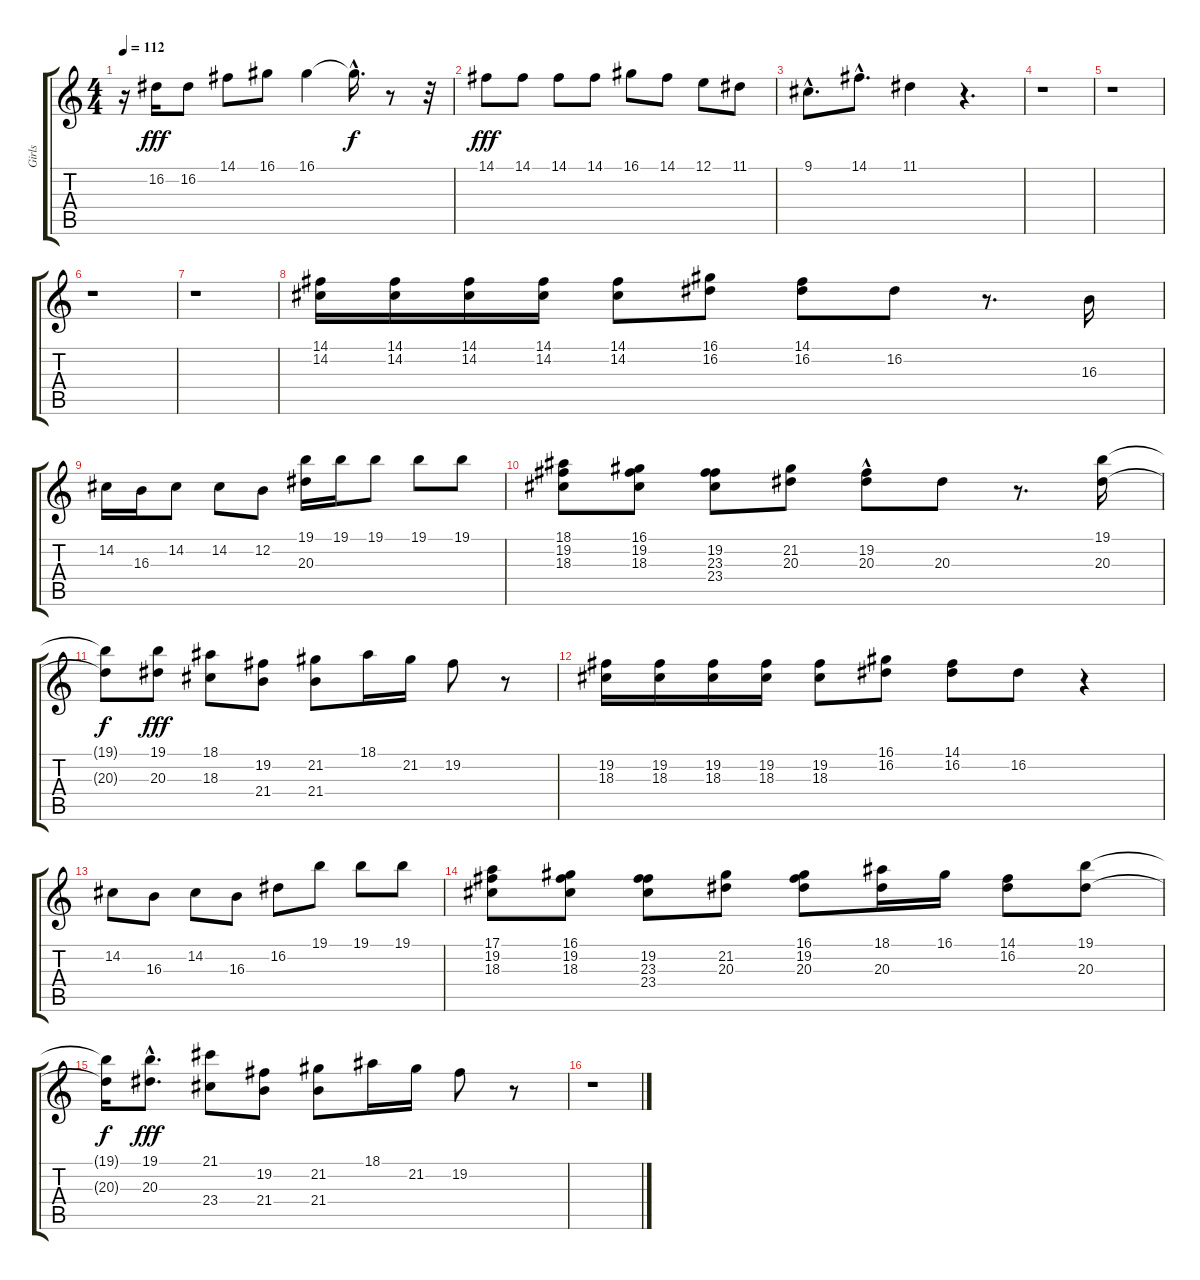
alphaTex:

\track ("Girls" "Girls") {instrument sopranosax}
\staff {score tabs}
\tuning (E4 B3 G3 D3 A2 E2) {hide}
\ts (4 4)
\tempo 112
\clef g2
\ks c
r.16{dy fff} 16.2.16 16.2.8 14.1.8 16.1.8 16.1.4 16.1{hac t}.16{d dy f} r.8 r.32 |
14.1.8{dy fff} 14.1.8 14.1.8 14.1.8 16.1.8 14.1.8 12.1.8 11.1.8 |
9.1{hac}.8{d} 14.1{hac}.8{d} 11.1.4 r.4{d} |
r.1 |
r.1 |
r.1 |
r.1 |
(14.1 14.2).16 (14.1 14.2).16 (14.1 14.2).16 (14.1 14.2).16 (14.1 14.2).8 (16.1 16.2).8 (14.1 16.2).8 16.2.8 r.8{d} 16.3.16 |
14.2.16 16.3.16 14.2.8 14.2.8 12.2.8 (19.1 20.3).16 19.1.16 19.1.8 19.1.8 19.1.8 |
(18.1 19.2 18.3).8 (16.1 19.2 18.3).8 (19.2 23.3 23.4).8 (21.2 20.3).8 (19.2{hac} 20.3).8 20.3.8 r.8{d} (19.1 20.3).16 |
(19.1{t} 20.3{t}).8{dy f} (19.1 20.3).8{dy fff} (18.1 18.3).8 (19.2 21.4).8 (21.2 21.4).8 18.1.16 21.2.16 19.2.8 r.8 |
(19.2 18.3).16 (19.2 18.3).16 (19.2 18.3).16 (19.2 18.3).16 (19.2 18.3).8 (16.1 16.2).8 (14.1 16.2).8 16.2.8 r.4 |
14.2.8 16.3.8 14.2.8 16.3.8 16.2.8 19.1.8 19.1.8 19.1.8 |
(17.1 19.2 18.3).8 (16.1 19.2 18.3).8 (19.2 23.3 23.4).8 (21.2 20.3).8 (16.1 19.2 20.3).8 (18.1 20.3).16 16.1.16 (14.1 16.2).8 (19.1 20.3).8 |
(19.1{t} 20.3{t}).16{dy f} (19.1{hac} 20.3{hac}).8{d dy fff} (21.1 23.4).8 (19.2 21.4).8 (21.2 21.4).8 18.1.16 21.2.16 19.2.8 r.8 |
r.1
